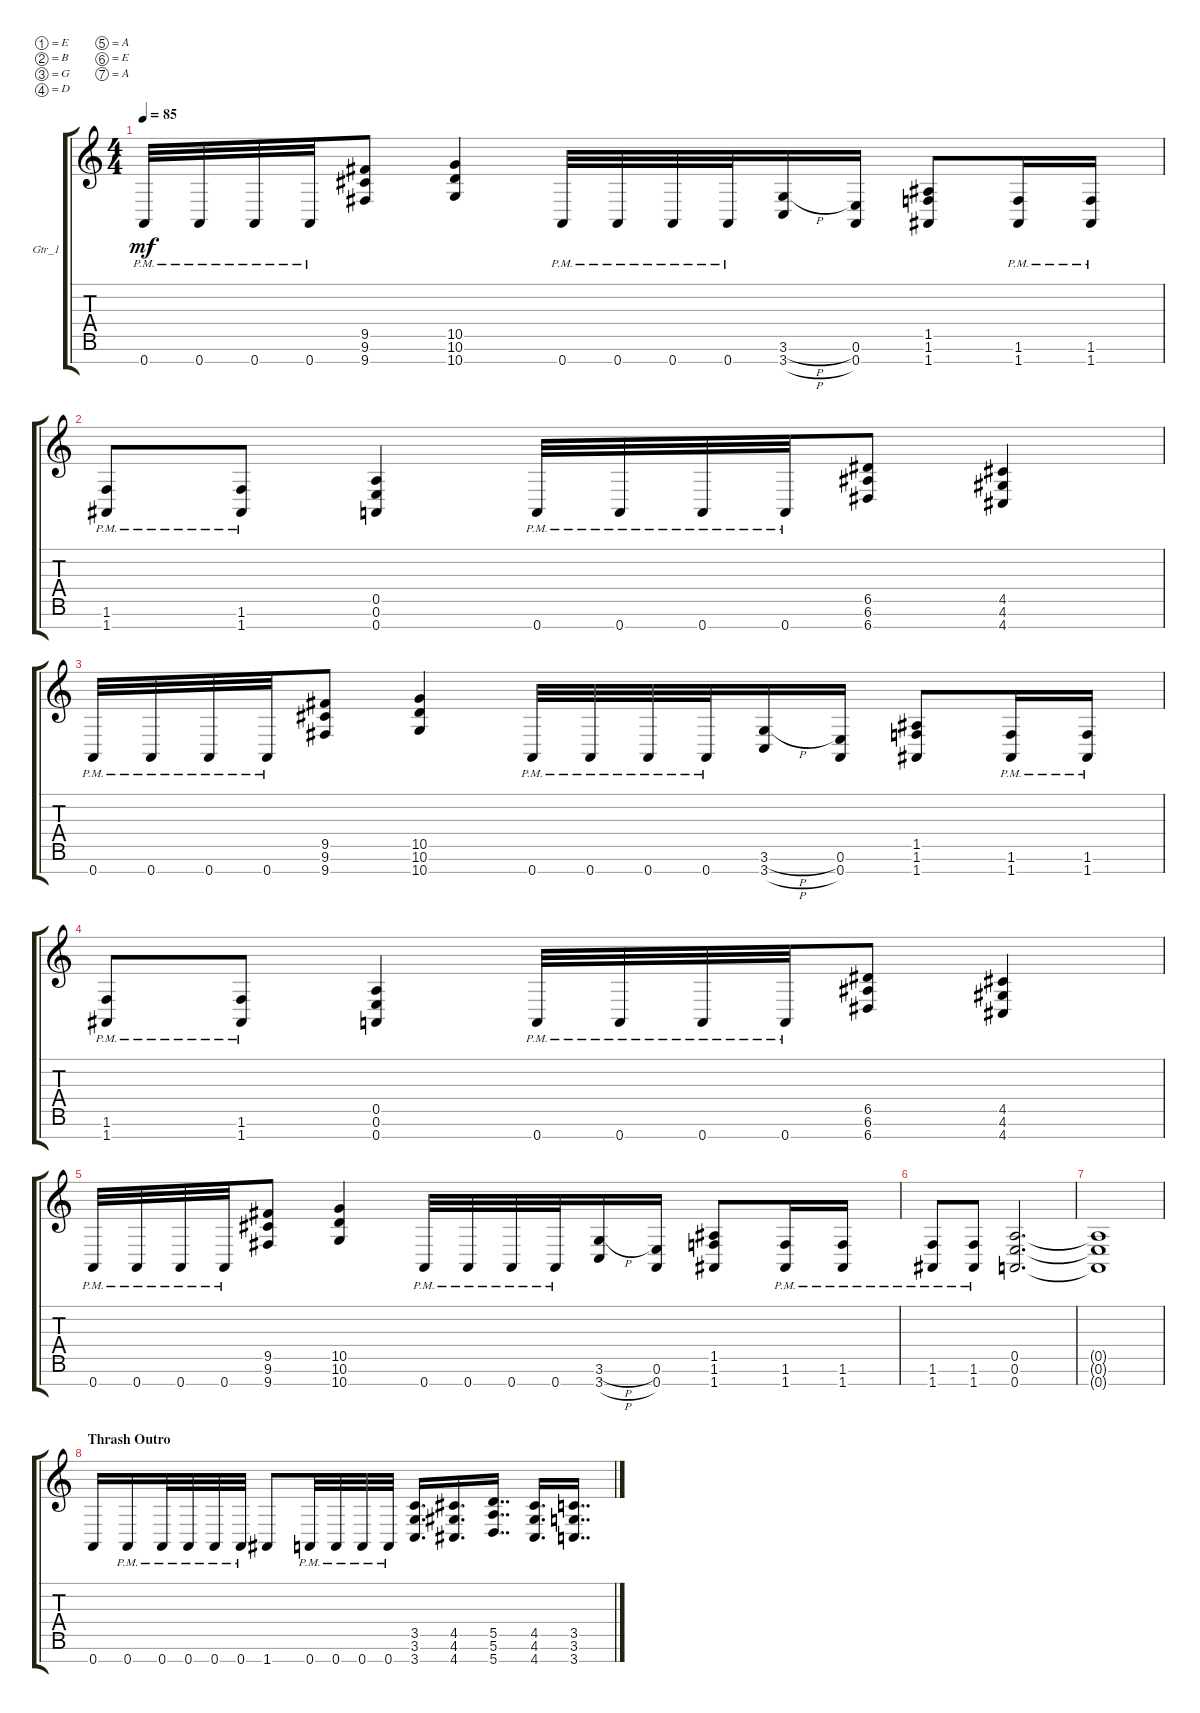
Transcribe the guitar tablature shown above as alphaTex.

\defaultSystemsLayout 4
\bracketExtendMode groupsimilarinstruments
\firstSystemTrackNameOrientation horizontal
\otherSystemsTrackNameOrientation horizontal
\track ("Guitar_Left" "Gtr_1") {instrument distortionguitar}
\staff {score tabs}
\tuning (E4 B3 G3 D3 A2 E2 A1)
\ts (4 4)
\tempo 85
\clef g2
\scale
0.542373
\ks c
0.7{pm}.32{dy mf} 0.7{pm}.32 0.7{pm}.32 0.7{pm}.32 (9.7 9.6 9.5).8 (10.7 10.6 10.5).4 0.7{pm}.32 0.7{pm}.32 0.7{pm}.32 0.7{pm}.32 (3.7{h} 3.6{h}).16 (0.7 0.6).16 (1.7 1.6 1.5).8 (1.7{pm} 1.6{pm}).16 (1.7{pm} 1.6{pm}).16 |
\scale
0.457566 (1.7{pm} 1.6{pm}).8 (1.7{pm} 1.6{pm}).8 (0.7 0.6 0.5).4 0.7{pm}.32 0.7{pm}.32 0.7{pm}.32 0.7{pm}.32 (6.7 6.6 6.5).8 (4.7 4.6 4.5).4 |
\scale
0.538091 0.7{pm}.32 0.7{pm}.32 0.7{pm}.32 0.7{pm}.32 (9.7 9.6 9.5).8 (10.7 10.6 10.5).4 0.7{pm}.32 0.7{pm}.32 0.7{pm}.32 0.7{pm}.32 (3.7{h} 3.6{h}).16 (0.7 0.6).16 (1.7 1.6 1.5).8 (1.7{pm} 1.6{pm}).16 (1.7{pm} 1.6{pm}).16 |
\scale
0.461842 (1.7{pm} 1.6{pm}).8 (1.7{pm} 1.6{pm}).8 (0.7 0.6 0.5).4 0.7{pm}.32 0.7{pm}.32 0.7{pm}.32 0.7{pm}.32 (6.7 6.6 6.5).8 (4.7 4.6 4.5).4 |
\scale
0.549548 0.7{pm}.32 0.7{pm}.32 0.7{pm}.32 0.7{pm}.32 (9.7 9.6 9.5).8 (10.7 10.6 10.5).4 0.7{pm}.32 0.7{pm}.32 0.7{pm}.32 0.7{pm}.32 (3.7{h} 3.6{h}).16 (0.7 0.6).16 (1.7 1.6 1.5).8 (1.7{pm} 1.6{pm}).16 (1.7{pm} 1.6{pm}).16 |
\scale
0.302522 (1.7{pm} 1.6{pm}).8 (1.7{pm} 1.6{pm}).8 (0.7 0.6 0.5).2{d} |
\scale
0.14806 (0.7{t} 0.6{t} 0.5{t}).1 |
\section ("" "Thrash Outro")
0.7.16 0.7{pm}.16 0.7{pm}.32 0.7{pm}.32 0.7{pm}.32 0.7{pm}.32 1.7.8 0.7{pm}.32 0.7{pm}.32 0.7{pm}.32 0.7{pm}.32 (3.7 3.5 3.6).16{d} (4.7 4.6 4.5).16{d} (5.7 5.6 5.5).16{dd} (4.7 4.5 4.6).16{d} (3.7 3.6 3.5).16{dd}
